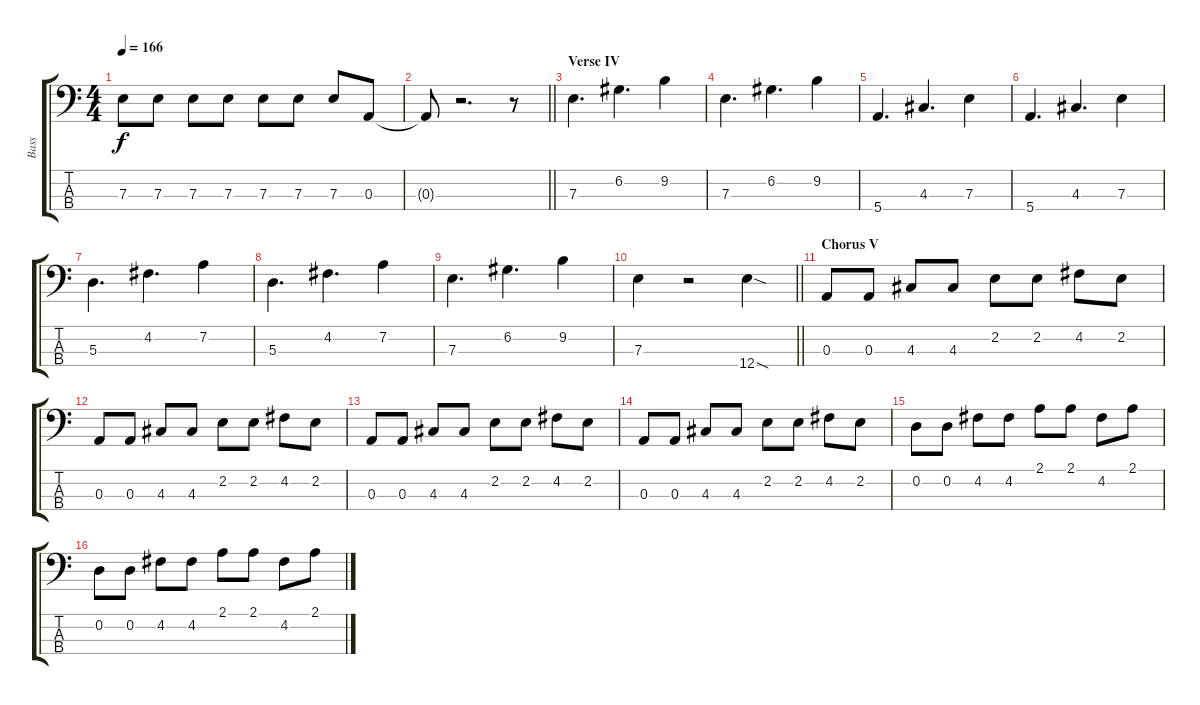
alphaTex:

\track ("Bass" "Bass") {instrument electricbassfinger}
\staff {score tabs}
\tuning (G2 D2 A1 E1) {hide}
\ts (4 4)
\tempo 166
\clef f4
\ks c
7.3.8{dy f} 7.3.8 7.3.8 7.3.8 7.3.8 7.3.8 7.3.8 0.3.8 |
\barLineRight lightlight
0.3{t}.8 r.2{d} r.8 |
\section ("" "Verse IV")
7.3.4{d} 6.2.4{d} 9.2.4 |
7.3.4{d} 6.2.4{d} 9.2.4 |
5.4.4{d} 4.3.4{d} 7.3.4 |
5.4.4{d} 4.3.4{d} 7.3.4 |
5.3.4{d} 4.2.4{d} 7.2.4 |
5.3.4{d} 4.2.4{d} 7.2.4 |
7.3.4{d} 6.2.4{d} 9.2.4 |
\barLineRight lightlight
7.3.4 r.2 12.4{sod}.4 |
\section ("" "Chorus V")
0.3.8 0.3.8 4.3.8 4.3.8 2.2.8 2.2.8 4.2.8 2.2.8 |
0.3.8 0.3.8 4.3.8 4.3.8 2.2.8 2.2.8 4.2.8 2.2.8 |
0.3.8 0.3.8 4.3.8 4.3.8 2.2.8 2.2.8 4.2.8 2.2.8 |
0.3.8 0.3.8 4.3.8 4.3.8 2.2.8 2.2.8 4.2.8 2.2.8 |
0.2.8 0.2.8 4.2.8 4.2.8 2.1.8 2.1.8 4.2.8 2.1.8 |
0.2.8 0.2.8 4.2.8 4.2.8 2.1.8 2.1.8 4.2.8 2.1.8
